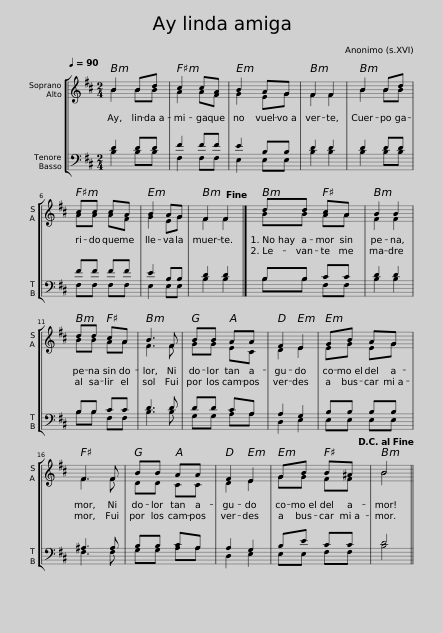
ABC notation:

X:1
%%score [ ( 1 2 ) ( 3 4 ) ]
L:1/8
Q:1/4=90
M:2/4
I:linebreak $
K:Bmin
V:1 treble
V:2 treble
V:3 bass
V:4 bass
V:1
 B2 Bd | c2 cA | B2 AG | F2 F2 | B2 Bd |$ %5
 cc cA | B2 AG | F2 F2!fine! |] dd cA | B2 B2 |$ %10
 dd cA | B3 F | BB AA | F2 E2 | GB AG |$ %15
 F3 F | BB AA | F2 E2 | GB B^A | B4!D.C.! || %20
V:2
 B2 BB | A2 AF | G2 EG | F2 F2 | B2 BB |$ %5
 AA AF | G2 EG | F2 F2 |] BB AA | F2 F2 |$ %10
 BB AA | F3 F | GG EC | D2 E2 | EG EG |$ %15
 F3 F | DD CC | D2 E2 | GG FF | B4 || %20
V:3
 D2 DD | F2 FF | E2 B,B, | D2 D2 | D2 DD |$ %5
 FF FF | E2 B,B, | D2 D2 |] B,B, CC | D2 D2 |$ %10
 B,B, CC | D3 D | DD CA, | A,2 G,2 | B,B, B,B, |$ %15
 ^A,3 A, | B,B, CA, | A,2 G,2 | B,E CC | D4 || %20
V:4
 B,2 B,B, | F,2 F,F, | E,2 E,E, | B,2 B,2 | B,2 B,B, |$ %5
 F,F, F,F, | E,2 E,E, | B,2 B,2 |] B,B, F,F, | B,2 B,2 |$ %10
 B,B, F,F, | B,3 B, | G,G, A,A, | D,2 E,2 | E,E, E,E, |$ %15
 F,3 F, | G,G, A,A, | D,2 E,2 | E,E, F,F, | B,4 || %20
